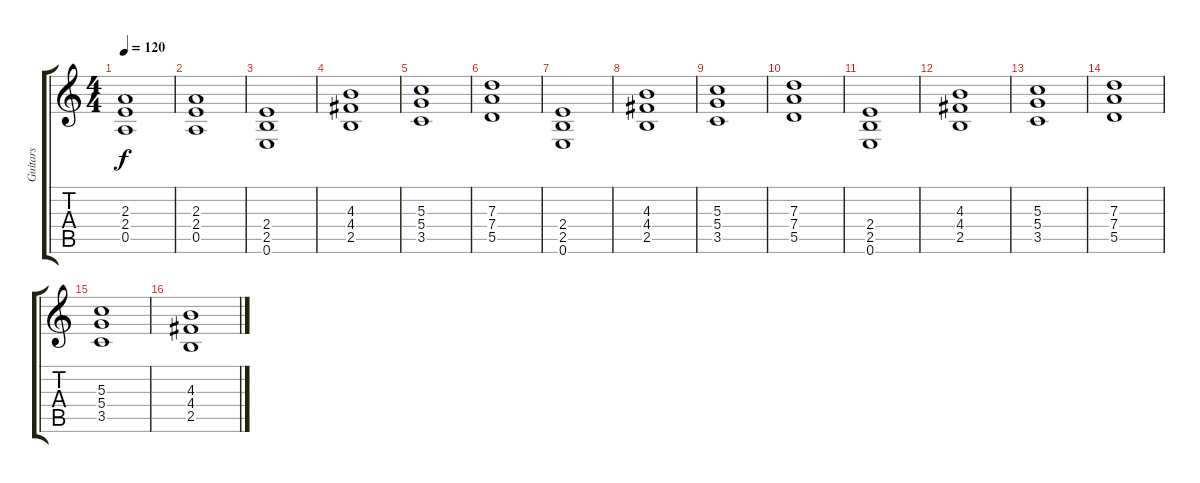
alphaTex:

\track ("Guitars" "Guitars") {instrument distortionguitar}
\staff {score tabs}
\tuning (E4 B3 G3 D3 A2 E2) {hide}
\ts (4 4)
\tempo 120
\clef g2
\ks c
(2.3 2.4 0.5).1{dy f} |
(2.3 2.4 0.5).1 |
(2.4 2.5 0.6).1 |
(4.3 4.4 2.5).1 |
(5.3 5.4 3.5).1 |
(7.3 7.4 5.5).1 |
(2.4 2.5 0.6).1 |
(4.3 4.4 2.5).1 |
(5.3 5.4 3.5).1 |
(7.3 7.4 5.5).1 |
(2.4 2.5 0.6).1 |
(4.3 4.4 2.5).1 |
(5.3 5.4 3.5).1 |
(7.3 7.4 5.5).1 |
(5.3 5.4 3.5).1 |
(4.3 4.4 2.5).1
